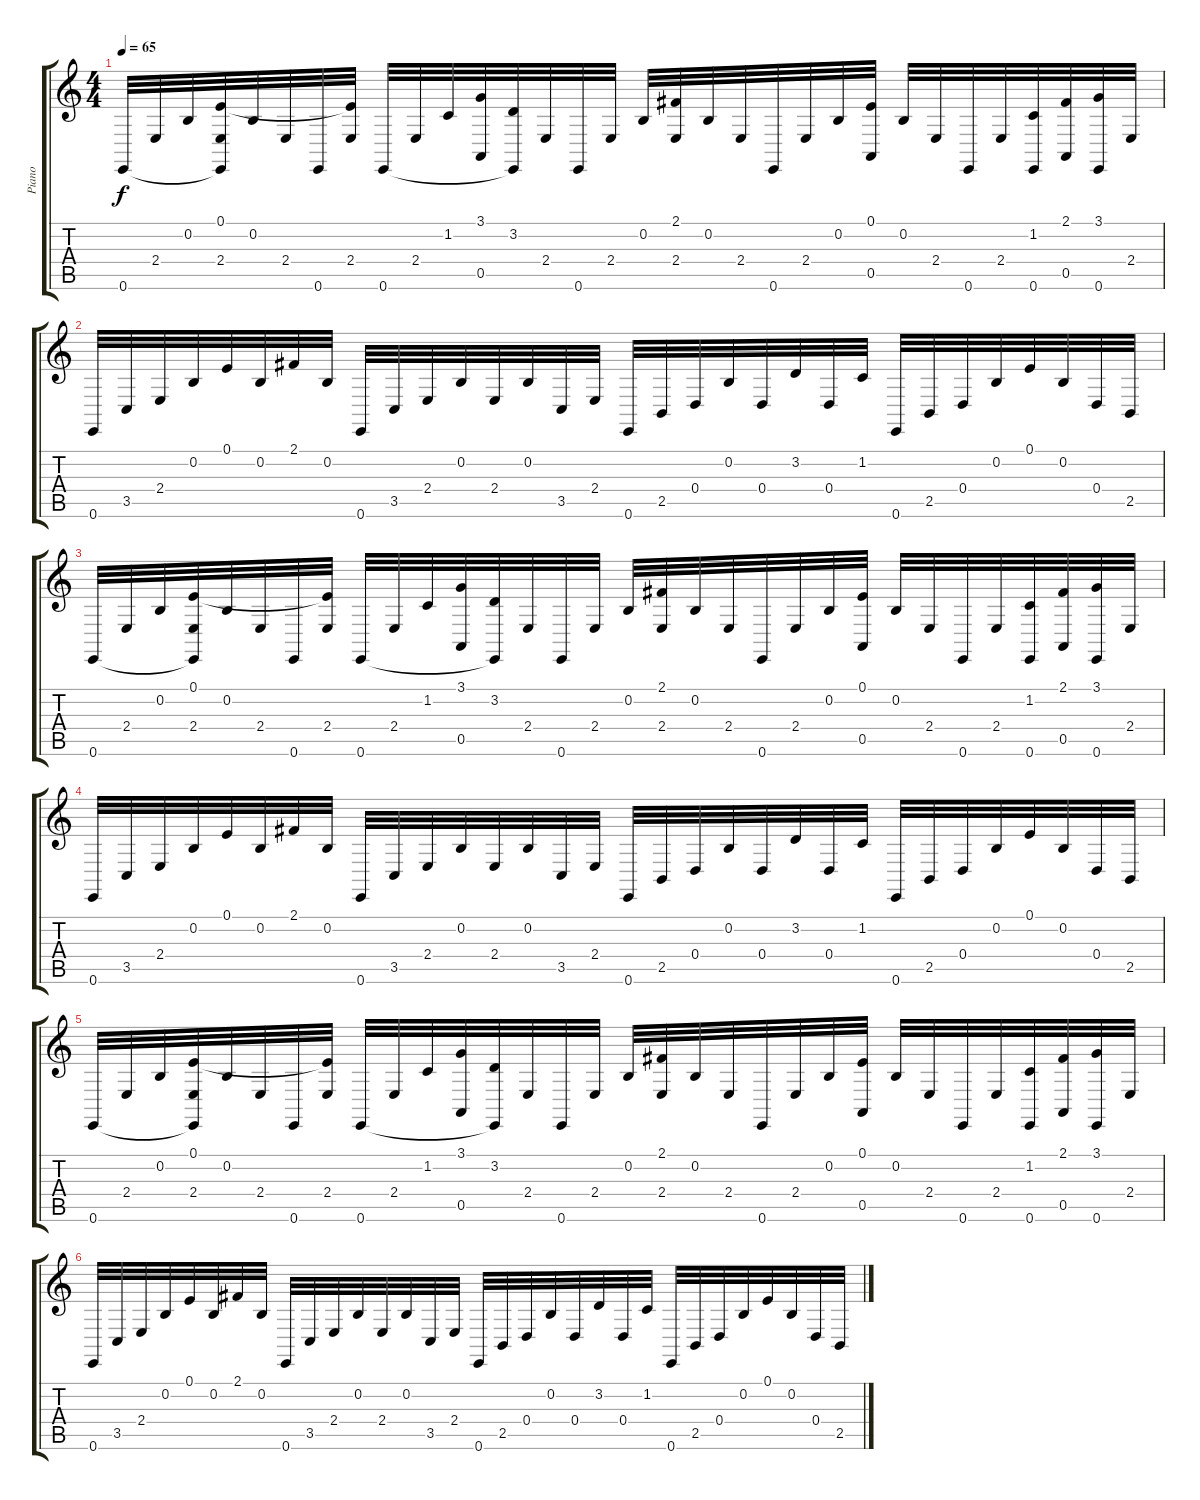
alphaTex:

\track ("Piano" "Piano") {instrument acousticgrandpiano}
\staff {score tabs}
\tuning (E4 B3 G3 D3 A2 E2) {hide}
\ts (4 4)
\tempo 65
\clef g2
\ks c
0.6.32{dy f} 2.4.32 0.2.32 (0.1 2.4 0.6{t}).32 0.2.32 2.4.32 0.6.32 (0.1{t} 2.4).32 0.6.32 2.4.32 1.2.32 (3.1 0.5).32 (3.2 0.6{t}).32 2.4.32 0.6.32 2.4.32 0.2.32 (2.1 2.4).32 0.2.32 2.4.32 0.6.32 2.4.32 0.2.32 (0.1 0.5).32 0.2.32 2.4.32 0.6.32 2.4.32 (1.2 0.6).32 (2.1 0.5).32 (3.1 0.6).32 2.4.32 |
0.6.32 3.5.32 2.4.32 0.2.32 0.1.32 0.2.32 2.1.32 0.2.32 0.6.32 3.5.32 2.4.32 0.2.32 2.4.32 0.2.32 3.5.32 2.4.32 0.6.32 2.5.32 0.4.32 0.2.32 0.4.32 3.2.32 0.4.32 1.2.32 0.6.32 2.5.32 0.4.32 0.2.32 0.1.32 0.2.32 0.4.32 2.5.32 |
0.6.32 2.4.32 0.2.32 (0.1 2.4 0.6{t}).32 0.2.32 2.4.32 0.6.32 (0.1{t} 2.4).32 0.6.32 2.4.32 1.2.32 (3.1 0.5).32 (3.2 0.6{t}).32 2.4.32 0.6.32 2.4.32 0.2.32 (2.1 2.4).32 0.2.32 2.4.32 0.6.32 2.4.32 0.2.32 (0.1 0.5).32 0.2.32 2.4.32 0.6.32 2.4.32 (1.2 0.6).32 (2.1 0.5).32 (3.1 0.6).32 2.4.32 |
0.6.32 3.5.32 2.4.32 0.2.32 0.1.32 0.2.32 2.1.32 0.2.32 0.6.32 3.5.32 2.4.32 0.2.32 2.4.32 0.2.32 3.5.32 2.4.32 0.6.32 2.5.32 0.4.32 0.2.32 0.4.32 3.2.32 0.4.32 1.2.32 0.6.32 2.5.32 0.4.32 0.2.32 0.1.32 0.2.32 0.4.32 2.5.32 |
0.6.32 2.4.32 0.2.32 (0.1 2.4 0.6{t}).32 0.2.32 2.4.32 0.6.32 (0.1{t} 2.4).32 0.6.32 2.4.32 1.2.32 (3.1 0.5).32 (3.2 0.6{t}).32 2.4.32 0.6.32 2.4.32 0.2.32 (2.1 2.4).32 0.2.32 2.4.32 0.6.32 2.4.32 0.2.32 (0.1 0.5).32 0.2.32 2.4.32 0.6.32 2.4.32 (1.2 0.6).32 (2.1 0.5).32 (3.1 0.6).32 2.4.32 |
0.6.32 3.5.32 2.4.32 0.2.32 0.1.32 0.2.32 2.1.32 0.2.32 0.6.32 3.5.32 2.4.32 0.2.32 2.4.32 0.2.32 3.5.32 2.4.32 0.6.32 2.5.32 0.4.32 0.2.32 0.4.32 3.2.32 0.4.32 1.2.32 0.6.32 2.5.32 0.4.32 0.2.32 0.1.32 0.2.32 0.4.32 2.5.32
